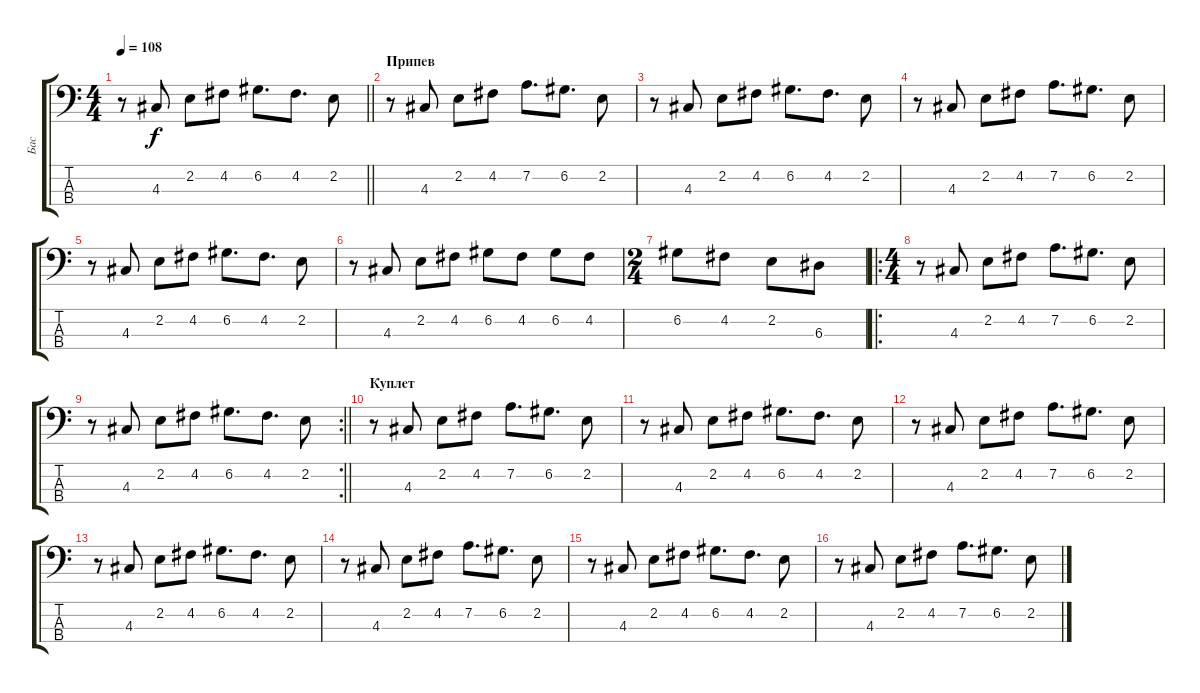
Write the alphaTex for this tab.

\track ("Бас" "Бас") {instrument electricbassfinger}
\staff {score tabs}
\tuning (G2 D2 A1 E1) {hide}
\ts (4 4)
\tempo 108
\clef f4
\barLineRight lightlight
\ks c
r.8{dy f} 4.3.8 2.2.8 4.2.8 6.2.8{d} 4.2.8{d} 2.2.8 |
\section ("" "Припев")
r.8 4.3.8 2.2.8 4.2.8 7.2.8{d} 6.2.8{d} 2.2.8 |
r.8 4.3.8 2.2.8 4.2.8 6.2.8{d} 4.2.8{d} 2.2.8 |
r.8 4.3.8 2.2.8 4.2.8 7.2.8{d} 6.2.8{d} 2.2.8 |
r.8 4.3.8 2.2.8 4.2.8 6.2.8{d} 4.2.8{d} 2.2.8 |
r.8 4.3.8 2.2.8 4.2.8 6.2.8 4.2.8 6.2.8 4.2.8 |
\ts (2 4)
6.2.8 4.2.8 2.2.8 6.3.8 |
\ro
\ts (4 4)
r.8 4.3.8 2.2.8 4.2.8 7.2.8{d} 6.2.8{d} 2.2.8 |
\rc 2
\barLineRight lightlight
r.8 4.3.8 2.2.8 4.2.8 6.2.8{d} 4.2.8{d} 2.2.8 |
\section ("" "Куплет")
r.8 4.3.8 2.2.8 4.2.8 7.2.8{d} 6.2.8{d} 2.2.8 |
r.8 4.3.8 2.2.8 4.2.8 6.2.8{d} 4.2.8{d} 2.2.8 |
r.8 4.3.8 2.2.8 4.2.8 7.2.8{d} 6.2.8{d} 2.2.8 |
r.8 4.3.8 2.2.8 4.2.8 6.2.8{d} 4.2.8{d} 2.2.8 |
r.8 4.3.8 2.2.8 4.2.8 7.2.8{d} 6.2.8{d} 2.2.8 |
r.8 4.3.8 2.2.8 4.2.8 6.2.8{d} 4.2.8{d} 2.2.8 |
r.8 4.3.8 2.2.8 4.2.8 7.2.8{d} 6.2.8{d} 2.2.8
